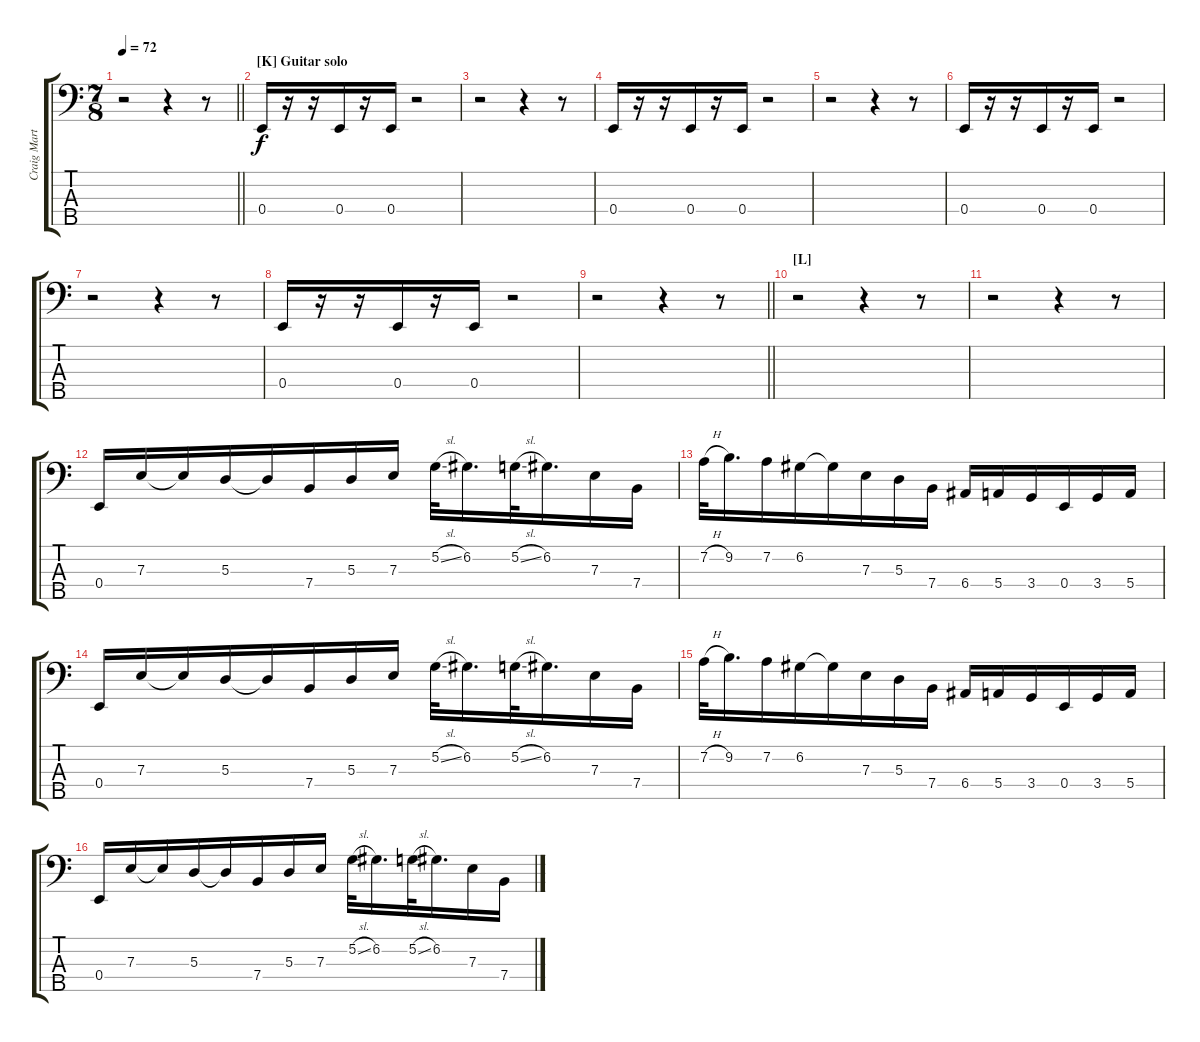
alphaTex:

\track ("Craig Martini" "Craig Mart") {instrument electricbassfinger}
\staff {score tabs}
\tuning (G2 D2 A1 E1 B0) {hide}
\ts (7 8)
\tempo 72
\clef f4
\barLineRight lightlight
\ks aminor
r.2{dy f} r.4 r.8 |
\section ("" "[K] Guitar solo")
0.4.16 r.16 r.16 0.4.16 r.16 0.4.16 r.2 |
r.2 r.4 r.8 |
0.4.16 r.16 r.16 0.4.16 r.16 0.4.16 r.2 |
r.2 r.4 r.8 |
0.4.16 r.16 r.16 0.4.16 r.16 0.4.16 r.2 |
r.2 r.4 r.8 |
0.4.16 r.16 r.16 0.4.16 r.16 0.4.16 r.2 |
\barLineRight lightlight
r.2 r.4 r.8 |
\section ("" "[L]")
r.2 r.4 r.8 |
r.2 r.4 r.8 |
0.4.16 7.3.16 7.3{t}.16 5.3.16 5.3{t}.16 7.4.16 5.3.16 7.3.16 5.2{sl}.32 6.2.16{d} 5.2{sl}.32 6.2.16{d} 7.3.16 7.4.16 |
7.2{h}.32 9.2.16{d} 7.2.16 6.2.16 6.2{t}.16 7.3.16 5.3.16 7.4.16 6.4.16 5.4.16 3.4.16 0.4.16 3.4.16 5.4.16 |
0.4.16 7.3.16 7.3{t}.16 5.3.16 5.3{t}.16 7.4.16 5.3.16 7.3.16 5.2{sl}.32 6.2.16{d} 5.2{sl}.32 6.2.16{d} 7.3.16 7.4.16 |
7.2{h}.32 9.2.16{d} 7.2.16 6.2.16 6.2{t}.16 7.3.16 5.3.16 7.4.16 6.4.16 5.4.16 3.4.16 0.4.16 3.4.16 5.4.16 |
0.4.16 7.3.16 7.3{t}.16 5.3.16 5.3{t}.16 7.4.16 5.3.16 7.3.16 5.2{sl}.32 6.2.16{d} 5.2{sl}.32 6.2.16{d} 7.3.16 7.4.16
